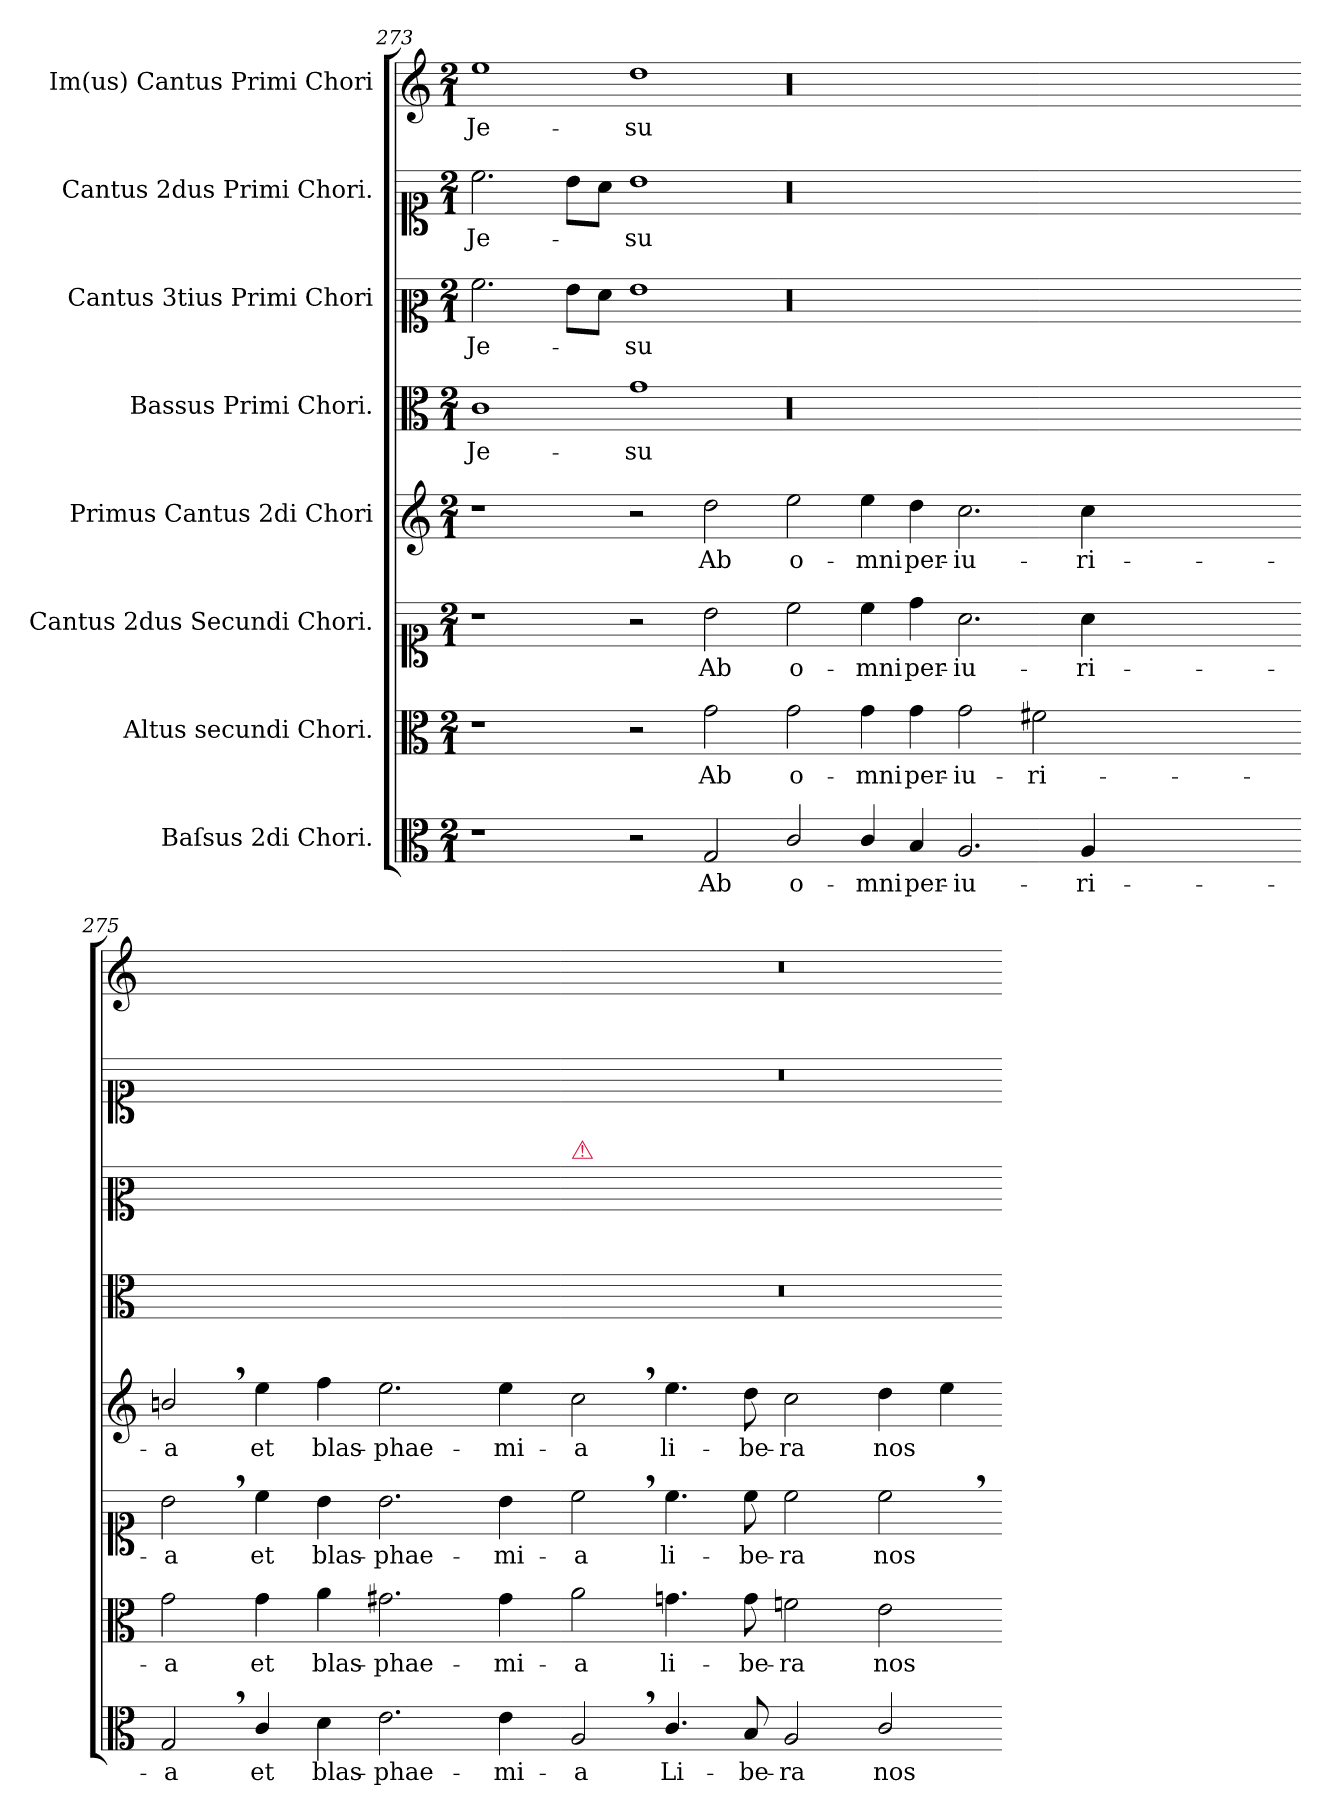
**kern	**text	**kern	**text	**kern	**text	**kern	**text	**kern	**text	**kern	**text	**kern	**text	**kern	**text
*part8	*part8	*part7	*part7	*part6	*part6	*part5	*part5	*part4	*part4	*part3	*part3	*part2	*part2	*part1	*part1
*staff8	*staff8	*staff7	*staff7	*staff6	*staff6	*staff5	*staff5	*staff4	*staff4	*staff3	*staff3	*staff2	*staff2	*staff1	*staff1
*I"Baſsus 2di Chori.	*	*I"Altus secundi Chori.	*	*I"Cantus 2dus Secundi Chori.	*	*I"Primus Cantus 2di Chori	*	*I"Bassus Primi Chori.	*	*I"Cantus 3tius Primi Chori	*	*I"Cantus 2dus Primi Chori.	*	*I"Im(us) Cantus Primi Chori	*
*clefC3	*	*clefC3	*	*clefC1	*	*clefG2	*	*clefC3	*	*clefC2	*	*clefC1	*	*clefG2	*
*k[]	*	*k[]	*	*k[]	*	*k[]	*	*k[]	*	*k[]	*	*k[]	*	*k[]	*
*M2/1	*	*M2/1	*	*M2/1	*	*M2/1	*	*M2/1	*	*M2/1	*	*M2/1	*	*M2/1	*
=273	=273	=273	=273	=273	=273	=273	=273	=273	=273	=273	=273	=273	=273	=273	=273
1r	.	1r	.	1r	.	1r	.	1c	Je-	2.a\	Je-	2.cc\	Je-	1ee	Je-
.	.	.	.	.	.	.	.	.	.	8g\L	.	8b\L	.	.	.
.	.	.	.	.	.	.	.	.	.	8f\J	.	8a\J	.	.	.
2r	.	2r	.	2r	.	2r	.	1g	-su	1g	-su	1b	-su	1dd	-su
2G/	Ab	2g\	Ab	2b\	Ab	2dd\	Ab	.	.	.	.	.	.	.	.
=274-	=274-	=274-	=274-	=274-	=274-	=274-	=274-	=274-	=274-	=274-	=274-	=274-	=274-	=274-	=274-
2c/	o-	2g\	o-	2cc\	o-	2ee\	o-	00r	.	00r	.	00r	.	00r	.
4c/	-mni	4g\	-mni	4cc\	-mni	4ee\	-mni	.	.	.	.	.	.	.	.
4B/	per-	4g\	per-	4dd\	per-	4dd\	per-	.	.	.	.	.	.	.	.
2.A/	-iu-	2g\	-iu-	2.a\	-iu-	2.cc\	-iu-	.	.	.	.	.	.	.	.
.	.	2f#X\	-ri-	.	.	.	.	.	.	.	.	.	.	.	.
4A/	-ri-	.	.	4a\	-ri-	4cc\	-ri-	.	.	.	.	.	.	.	.
0ryy	.	0ryy	.	0ryy	.	0ryy	.	.	.	.	.	.	.	.	.
=275-	=275-	=275-	=275-	=275-	=275-	=275-	=275-	=275-	=275-	=275-	=275-	=275-	=275-	=275-	=275-
2G,</	-a	2g\	-a	2b,<\	-a	2bn,</	-a	0ryy	.	0ryy	.	0ryy	.	0ryy	.
4c/	et	4g\	et	4cc\	et	4ee\	et	.	.	.	.	.	.	.	.
4d\	blas-	4a\	blas-	4b\	blas-	4ff\	blas-	.	.	.	.	.	.	.	.
2.e\	-phae-	2.g#X\	-phae-	2.b\	-phae-	2.ee\	-phae-	.	.	.	.	.	.	.	.
4e\	-mi-	4g#\	-mi-	4b\	-mi-	4ee\	-mi-	.	.	.	.	.	.	.	.
=276-	=276-	=276-	=276-	=276-	=276-	=276-	=276-	=276-	=276-	=276-	=276-	=276-	=276-	=276-	=276-
!	!	!	!	!	!	!	!	!	!	!LO:TX:a:color=crimson:t=⚠	!	!	!	!	!
2A,</	-a	2a\	-a	2cc,<\	-a	2cc,<\	-a	0r	.	0ryy	.	0r	.	0r	.
4.c/	Li-	4.gn\	li-	4.cc\	li-	4.ee\	li-	.	.	.	.	.	.	.	.
8B/	-be-	8g\	-be-	8cc\	-be-	8dd\	-be-	.	.	.	.	.	.	.	.
2A/	-ra	2fn\	-ra	2cc\	-ra	2cc\	-ra	.	.	.	.	.	.	.	.
2c/	nos	2e\	nos	2cc,<\	nos	4dd\	nos	.	.	.	.	.	.	.	.
.	.	.	.	.	.	4ee\	.	.	.	.	.	.	.	.	.
=-	=-	=-	=-	=-	=-	=-	=-	=-	=-	=-	=-	=-	=-	=-	=-
*-	*-	*-	*-	*-	*-	*-	*-	*-	*-	*-	*-	*-	*-	*-	*-
